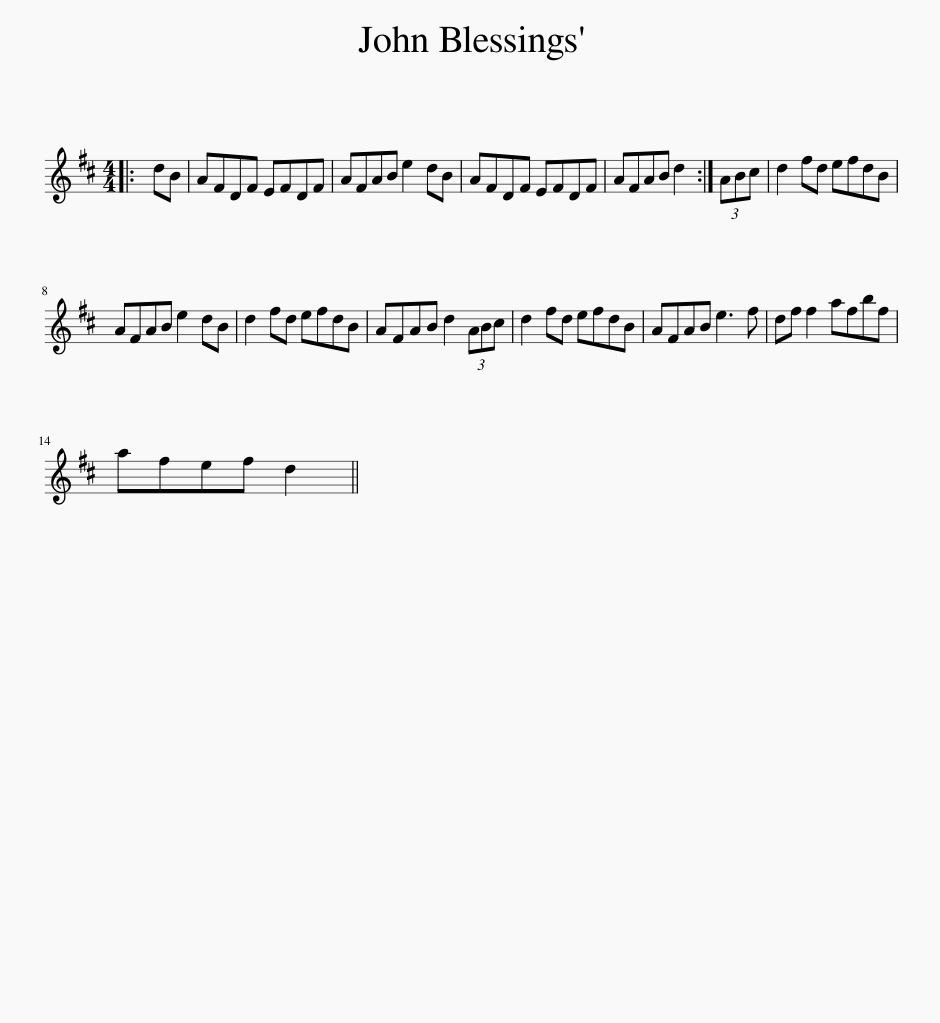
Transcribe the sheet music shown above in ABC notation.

X:1
L:1/8
M:4/4
I:linebreak $
K:D
V:1 treble
V:1
|: dB | AFDF EFDF | AFAB e2 dB | AFDF EFDF | AFAB d2 :| %5
 (3ABc | d2 fd efdB |$ AFAB e2 dB | d2 fd efdB | AFAB d2 (3ABc | %10
 d2 fd efdB | AFAB e3 f | df f2 afbf |$ afef d2 || %14
